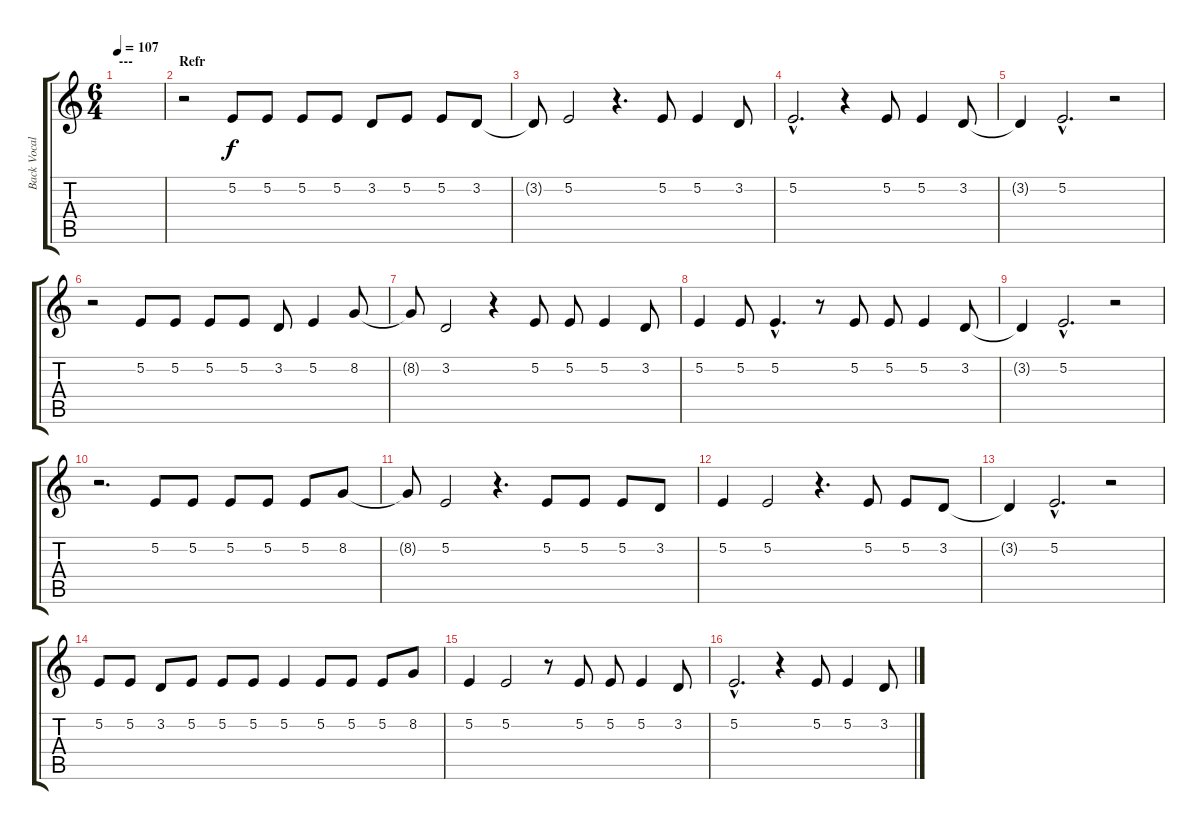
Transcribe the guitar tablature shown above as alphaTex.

\track ("Back Vocals [Anna]" "Back Vocal") {instrument flute}
\staff {score tabs}
\tuning (E4 B3 G3 D3 A2 E2) {hide}
\ts (6 4)
\section ("" "---")
\tempo 107
\clef g2
\ks c
|
\section ("" "Refr")
r.2 5.2.8 5.2.8 5.2.8 5.2.8 3.2.8 5.2.8 5.2.8 3.2.8 |
3.2{t}.8 5.2.2 r.4{d} 5.2.8 5.2.4 3.2.8 |
5.2{hac}.2{d} r.4 5.2.8 5.2.4 3.2.8 |
3.2{t}.4 5.2{hac}.2{d} r.2 |
r.2 5.2.8 5.2.8 5.2.8 5.2.8 3.2.8 5.2.4 8.2.8 |
8.2{t}.8 3.2.2 r.4 5.2.8 5.2.8 5.2.4 3.2.8 |
5.2.4 5.2.8 5.2{hac}.4{d} r.8 5.2.8 5.2.8 5.2.4 3.2.8 |
3.2{t}.4 5.2{hac}.2{d} r.2 |
r.2{d} 5.2.8 5.2.8 5.2.8 5.2.8 5.2.8 8.2.8 |
8.2{t}.8 5.2.2 r.4{d} 5.2.8 5.2.8 5.2.8 3.2.8 |
5.2.4 5.2.2 r.4{d} 5.2.8 5.2.8 3.2.8 |
3.2{t}.4 5.2{hac}.2{d} r.2 |
5.2.8 5.2.8 3.2.8 5.2.8 5.2.8 5.2.8 5.2.4 5.2.8 5.2.8 5.2.8 8.2.8 |
5.2.4 5.2.2 r.8 5.2.8 5.2.8 5.2.4 3.2.8 |
5.2{hac}.2{d} r.4 5.2.8 5.2.4 3.2.8
